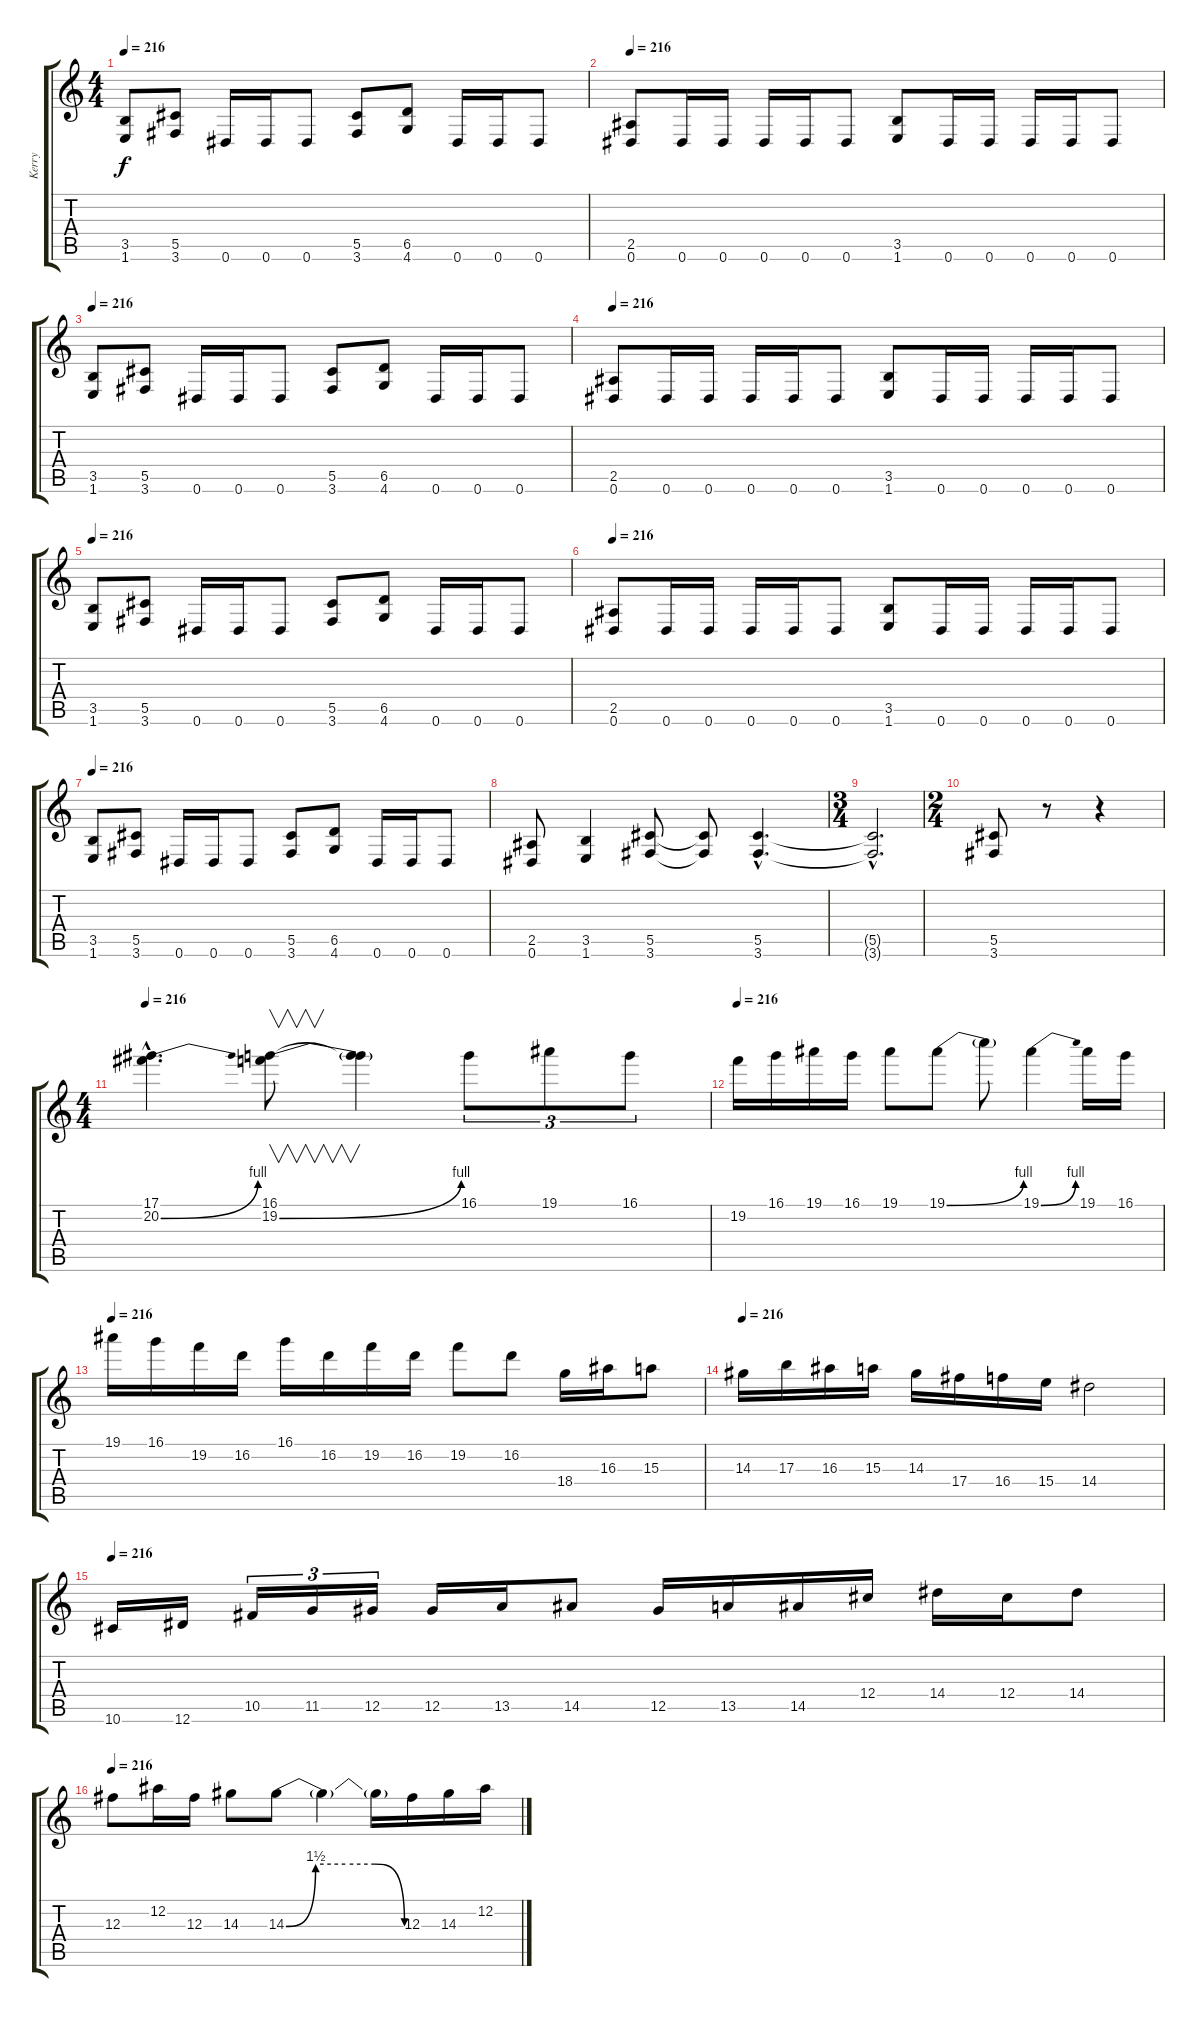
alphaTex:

\track ("Kerry" "Kerry") {instrument distortionguitar}
\staff {score tabs}
\tuning (Eb4 Bb3 Gb3 Db3 Ab2 Eb2) {hide}
\ts (4 4)
\tempo 216
\clef g2
\ks c
(3.5 1.6).8{dy f} (5.5 3.6).8 0.6.16 0.6.16 0.6.8 (5.5 3.6).8 (6.5 4.6).8 0.6.16 0.6.16 0.6.8 |
\tempo 216
(2.5 0.6).8 0.6.16 0.6.16 0.6.16 0.6.16 0.6.8 (3.5 1.6).8 0.6.16 0.6.16 0.6.16 0.6.16 0.6.8 |
\tempo 216
(3.5 1.6).8 (5.5 3.6).8 0.6.16 0.6.16 0.6.8 (5.5 3.6).8 (6.5 4.6).8 0.6.16 0.6.16 0.6.8 |
\tempo 216
(2.5 0.6).8 0.6.16 0.6.16 0.6.16 0.6.16 0.6.8 (3.5 1.6).8 0.6.16 0.6.16 0.6.16 0.6.16 0.6.8 |
\tempo 216
(3.5 1.6).8 (5.5 3.6).8 0.6.16 0.6.16 0.6.8 (5.5 3.6).8 (6.5 4.6).8 0.6.16 0.6.16 0.6.8 |
\tempo 216
(2.5 0.6).8 0.6.16 0.6.16 0.6.16 0.6.16 0.6.8 (3.5 1.6).8 0.6.16 0.6.16 0.6.16 0.6.16 0.6.8 |
\tempo 216
(3.5 1.6).8 (5.5 3.6).8 0.6.16 0.6.16 0.6.8 (5.5 3.6).8 (6.5 4.6).8 0.6.16 0.6.16 0.6.8 |
(2.5 0.6).8 (3.5 1.6).4 (5.5 3.6).8 (5.5{t} 3.6{t}).8 (5.5{hac} 3.6{hac}).4{d} |
\ts (3 4)
(5.5{hac t} 3.6{hac t}).2{d} |
\ts (2 4)
(5.5 3.6).8 r.8 r.4 |
\ts (4 4)
\tempo 216
(17.1{hac} 20.2{be (bend 0 0 60 4) hac}).4{d} (16.1 19.2{be (bend 0 0 60 4)}).8{v} (16.1{t} 19.2{t}).4 16.1.8{tu (3 2)} 19.1.8{tu (3 2)} 16.1.8{tu (3 2)} |
\tempo 216
19.2.16 16.1.16 19.1.16 16.1.16 19.1.8 19.1{be (bend 0 0 60 4)}.8 19.1{t}.8 19.1{be (bend 0 0 60 4)}.4 19.1.16 16.1.16 |
\tempo 216
19.1.16 16.1.16 19.2.16 16.2.16 16.1.16 16.2.16 19.2.16 16.2.16 19.2.8 16.2.8 18.4.16 16.3.16 15.3.8 |
\tempo 216
14.3.16 17.3.16 16.3.16 15.3.16 14.3.16 17.4.16 16.4.16 15.4.16 14.4.2 |
\tempo 216
10.6.16 12.6.16 10.5.16{tu (3 2)} 11.5.16{tu (3 2)} 12.5.16{tu (3 2)} 12.5.16 13.5.16 14.5.8 12.5.16 13.5.16 14.5.16 12.4.16 14.4.16 12.4.16 14.4.8 |
\tempo 216
12.3.8 12.2.16 12.3.16 14.3.8 14.3{be (custom 0 0 15 6 30 6 45 6 60 0)}.8 14.3{t}.4 14.3{t}.16 12.3.16 14.3.16 12.2.16
